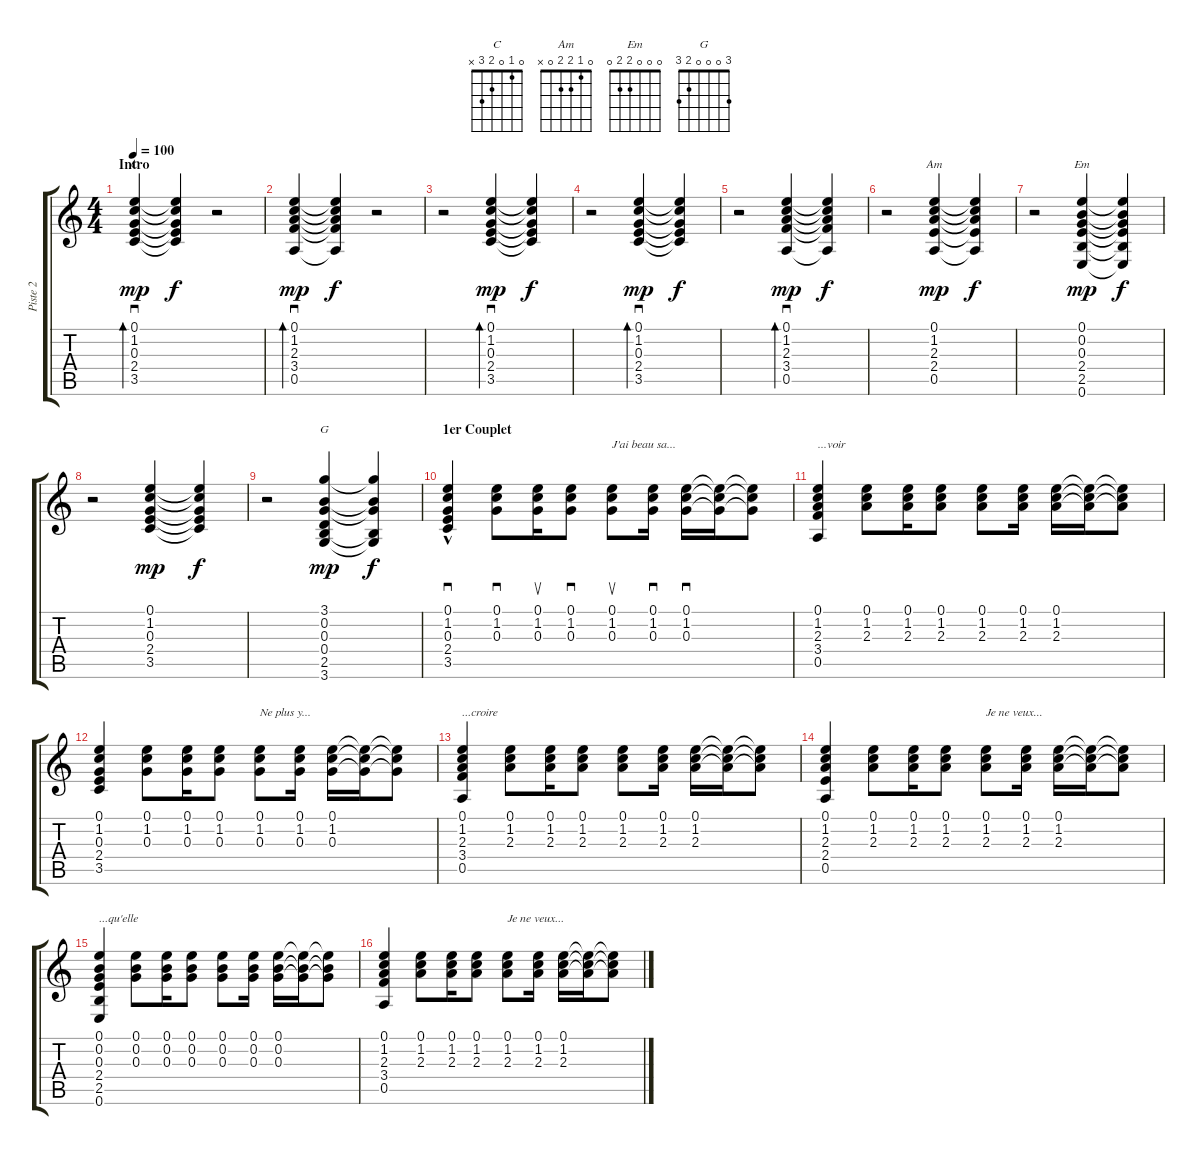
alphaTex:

\track ("Piste 2" "Piste 2") {instrument acousticguitarsteel}
\staff {score tabs}
\tuning (E4 B3 G3 D3 A2 E2) {hide}
\chord ("C" 0 1 0 2 3 x)
\chord ("Am" 0 1 2 2 0 x)
\chord ("Em" 0 0 0 2 2 0)
\chord ("G" 3 0 0 0 2 3)
\ts (4 4)
\section ("" "Intro")
\tempo 100
\clef g2
\ks c
(0.1 1.2 0.3 2.4 3.5).4{sd bd 60 ch "C" dy mp instrument acousticguitarsteel} (0.1{t} 1.2{t} 0.3{t} 2.4{t} 3.5{t}).4{dy f} r.2 |
(0.1 1.2 2.3 3.4 0.5).4{sd bd 60 dy mp} (0.1{t} 1.2{t} 2.3{t} 3.4{t} 0.5{t}).4{dy f} r.2 |
r.2 (0.1 1.2 0.3 2.4 3.5).4{sd bd 60 dy mp} (0.1{t} 1.2{t} 0.3{t} 2.4{t} 3.5{t}).4{dy f} |
r.2 (0.1 1.2 0.3 2.4 3.5).4{sd bd 60 dy mp} (0.1{t} 1.2{t} 0.3{t} 2.4{t} 3.5{t}).4{dy f} |
r.2 (0.1 1.2 2.3 3.4 0.5).4{sd bd 60 dy mp} (0.1{t} 1.2{t} 2.3{t} 3.4{t} 0.5{t}).4{dy f} |
r.2 (0.1 1.2 2.3 2.4 0.5).4{ch "Am" dy mp} (0.1{t} 1.2{t} 2.3{t} 2.4{t} 0.5{t}).4{dy f} |
r.2 (0.1 0.2 0.3 2.4 2.5 0.6).4{ch "Em" dy mp} (0.1{t} 0.2{t} 0.3{t} 2.4{t} 2.5{t} 0.6{t}).4{dy f} |
r.2 (0.1 1.2 0.3 2.4 3.5).4{dy mp} (0.1{t} 1.2{t} 0.3{t} 2.4{t} 3.5{t}).4{dy f} |
r.2 (3.1 0.2 0.3 0.4 2.5 3.6).4{ch "G" dy mp} (3.1{t} 0.2{t} 0.3{t} 2.5{t} 3.6{t}).4{dy f} |
\section ("" "1er Couplet")
(0.1 1.2 0.3 2.4{hac} 3.5).4{sd} (0.1 1.2 0.3).8{sd} (0.1 1.2 0.3).16{su} (0.1 1.2 0.3).8{sd} (0.1 1.2 0.3).8{su txt "J'ai beau sa..."} (0.1 1.2 0.3).16{sd} (0.1 1.2 0.3).16{sd} (0.1{t} 1.2{t} 0.3{t}).16 (0.1{t} 1.2{t} 0.3{t}).8 |
(0.1 1.2 2.3 3.4 0.5).4{txt "...voir"} (0.1 1.2 2.3).8 (0.1 1.2 2.3).16 (0.1 1.2 2.3).8 (0.1 1.2 2.3).8 (0.1 1.2 2.3).16 (0.1 1.2 2.3).16 (0.1{t} 1.2{t} 2.3{t}).16 (0.1{t} 1.2{t} 2.3{t}).8 |
(0.1 1.2 0.3 2.4 3.5).4 (0.1 1.2 0.3).8 (0.1 1.2 0.3).16 (0.1 1.2 0.3).8 (0.1 1.2 0.3).8{txt "Ne plus y..."} (0.1 1.2 0.3).16 (0.1 1.2 0.3).16 (0.1{t} 1.2{t} 0.3{t}).16 (0.1{t} 1.2{t} 0.3{t}).8 |
(0.1 1.2 2.3 3.4 0.5).4{txt "...croire"} (0.1 1.2 2.3).8 (0.1 1.2 2.3).16 (0.1 1.2 2.3).8 (0.1 1.2 2.3).8 (0.1 1.2 2.3).16 (0.1 1.2 2.3).16 (0.1{t} 1.2{t} 2.3{t}).16 (0.1{t} 1.2{t} 2.3{t}).8 |
(0.1 1.2 2.3 2.4 0.5).4 (0.1 1.2 2.3).8 (0.1 1.2 2.3).16 (0.1 1.2 2.3).8 (0.1 1.2 2.3).8{txt "Je ne veux..."} (0.1 1.2 2.3).16 (0.1 1.2 2.3).16 (0.1{t} 1.2{t} 2.3{t}).16 (0.1{t} 1.2{t} 2.3{t}).8 |
(0.1 0.2 0.3 2.4 2.5 0.6).4{txt "...qu'elle"} (0.1 0.2 0.3).8 (0.1 0.2 0.3).16 (0.1 0.2 0.3).8 (0.1 0.2 0.3).8 (0.1 0.2 0.3).16 (0.1 0.2 0.3).16 (0.1{t} 0.2{t} 0.3{t}).16 (0.1{t} 0.2{t} 0.3{t}).8 |
(0.1 1.2 2.3 3.4 0.5).4 (0.1 1.2 2.3).8 (0.1 1.2 2.3).16 (0.1 1.2 2.3).8 (0.1 1.2 2.3).8{txt "Je ne veux..."} (0.1 1.2 2.3).16 (0.1 1.2 2.3).16 (0.1{t} 1.2{t} 2.3{t}).16 (0.1{t} 1.2{t} 2.3{t}).8
